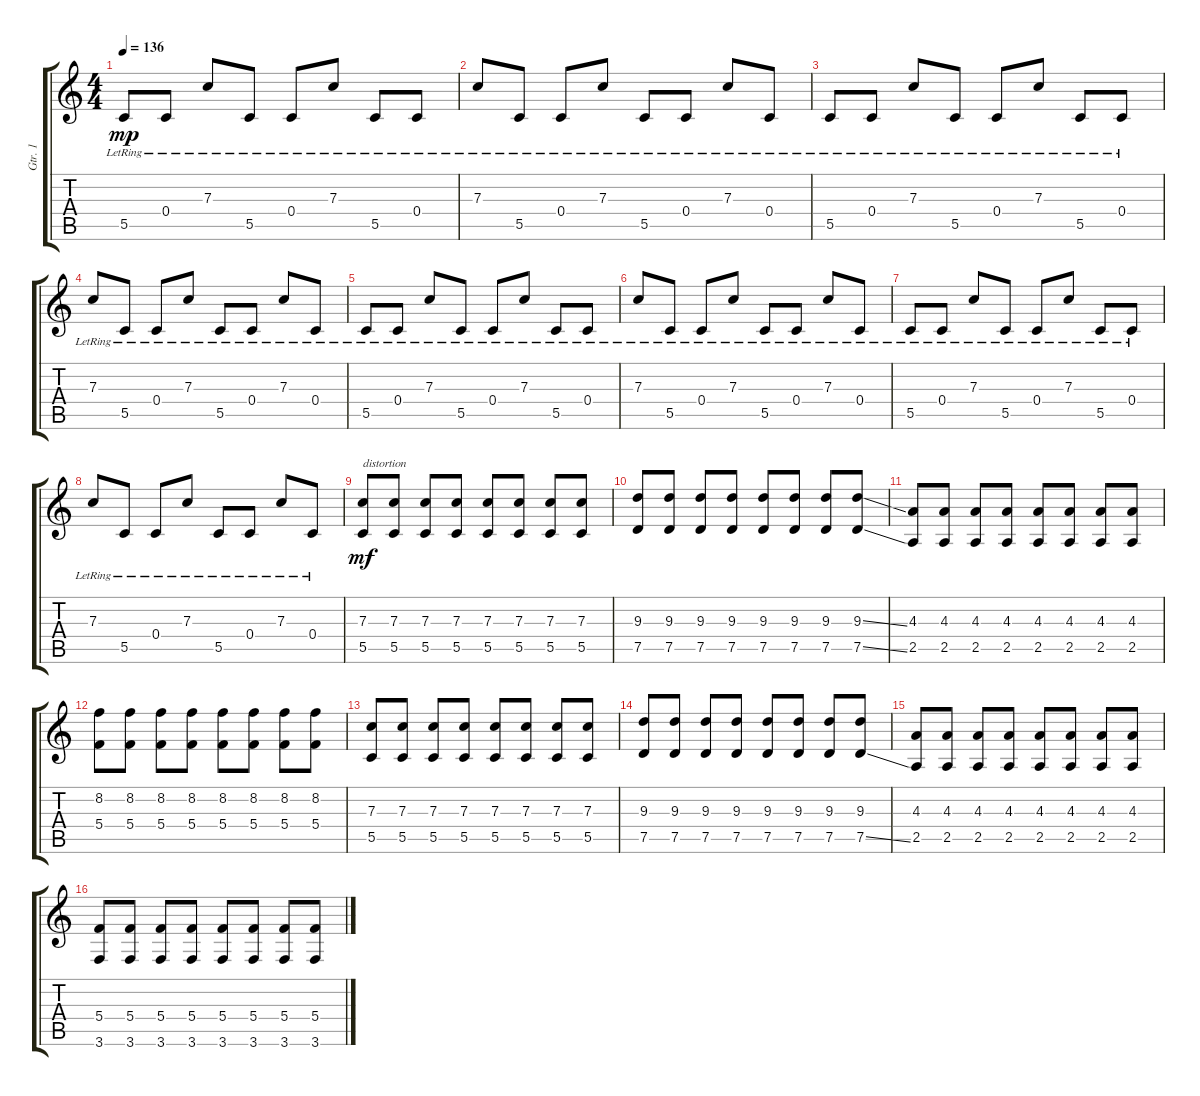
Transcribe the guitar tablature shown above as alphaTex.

\track ("Gtr. 1" "Gtr. 1") {instrument electricguitarclean}
\staff {score tabs}
\tuning (D4 A3 F3 C3 G2 D2) {hide}
\ts (4 4)
\tempo 136
\clef g2
\ks c
5.5{lr}.8{dy mp} 0.4{lr}.8 7.3{lr}.8 5.5{lr}.8 0.4{lr}.8 7.3{lr}.8 5.5{lr}.8 0.4{lr}.8 |
7.3{lr}.8 5.5{lr}.8 0.4{lr}.8 7.3{lr}.8 5.5{lr}.8 0.4{lr}.8 7.3{lr}.8 0.4{lr}.8 |
5.5{lr}.8 0.4{lr}.8 7.3{lr}.8 5.5{lr}.8 0.4{lr}.8 7.3{lr}.8 5.5{lr}.8 0.4{lr}.8 |
7.3{lr}.8 5.5{lr}.8 0.4{lr}.8 7.3{lr}.8 5.5{lr}.8 0.4{lr}.8 7.3{lr}.8 0.4{lr}.8 |
5.5{lr}.8 0.4{lr}.8 7.3{lr}.8 5.5{lr}.8 0.4{lr}.8 7.3{lr}.8 5.5{lr}.8 0.4{lr}.8 |
7.3{lr}.8 5.5{lr}.8 0.4{lr}.8 7.3{lr}.8 5.5{lr}.8 0.4{lr}.8 7.3{lr}.8 0.4{lr}.8 |
5.5{lr}.8 0.4{lr}.8 7.3{lr}.8 5.5{lr}.8 0.4{lr}.8 7.3{lr}.8 5.5{lr}.8 0.4{lr}.8 |
7.3{lr}.8 5.5{lr}.8 0.4{lr}.8 7.3{lr}.8 5.5{lr}.8 0.4{lr}.8 7.3{lr}.8 0.4{lr}.8 |
(7.3 5.5).8{txt "distortion" dy mf instrument distortionguitar} (7.3 5.5).8 (7.3 5.5).8 (7.3 5.5).8 (7.3 5.5).8 (7.3 5.5).8 (7.3 5.5).8 (7.3 5.5).8 |
(9.3 7.5).8 (9.3 7.5).8 (9.3 7.5).8 (9.3 7.5).8 (9.3 7.5).8 (9.3 7.5).8 (9.3 7.5).8 (9.3{ss} 7.5{ss}).8 |
(4.3 2.5).8 (4.3 2.5).8 (4.3 2.5).8 (4.3 2.5).8 (4.3 2.5).8 (4.3 2.5).8 (4.3 2.5).8 (4.3 2.5).8 |
(8.2 5.4).8 (8.2 5.4).8 (8.2 5.4).8 (8.2 5.4).8 (8.2 5.4).8 (8.2 5.4).8 (8.2 5.4).8 (8.2 5.4).8 |
(7.3 5.5).8 (7.3 5.5).8 (7.3 5.5).8 (7.3 5.5).8 (7.3 5.5).8 (7.3 5.5).8 (7.3 5.5).8 (7.3 5.5).8 |
(9.3 7.5).8 (9.3 7.5).8 (9.3 7.5).8 (9.3 7.5).8 (9.3 7.5).8 (9.3 7.5).8 (9.3 7.5).8 (9.3 7.5{ss}).8 |
(4.3 2.5).8 (4.3 2.5).8 (4.3 2.5).8 (4.3 2.5).8 (4.3 2.5).8 (4.3 2.5).8 (4.3 2.5).8 (4.3 2.5).8 |
(5.4 3.6).8 (5.4 3.6).8 (5.4 3.6).8 (5.4 3.6).8 (5.4 3.6).8 (5.4 3.6).8 (5.4 3.6).8 (5.4 3.6).8
